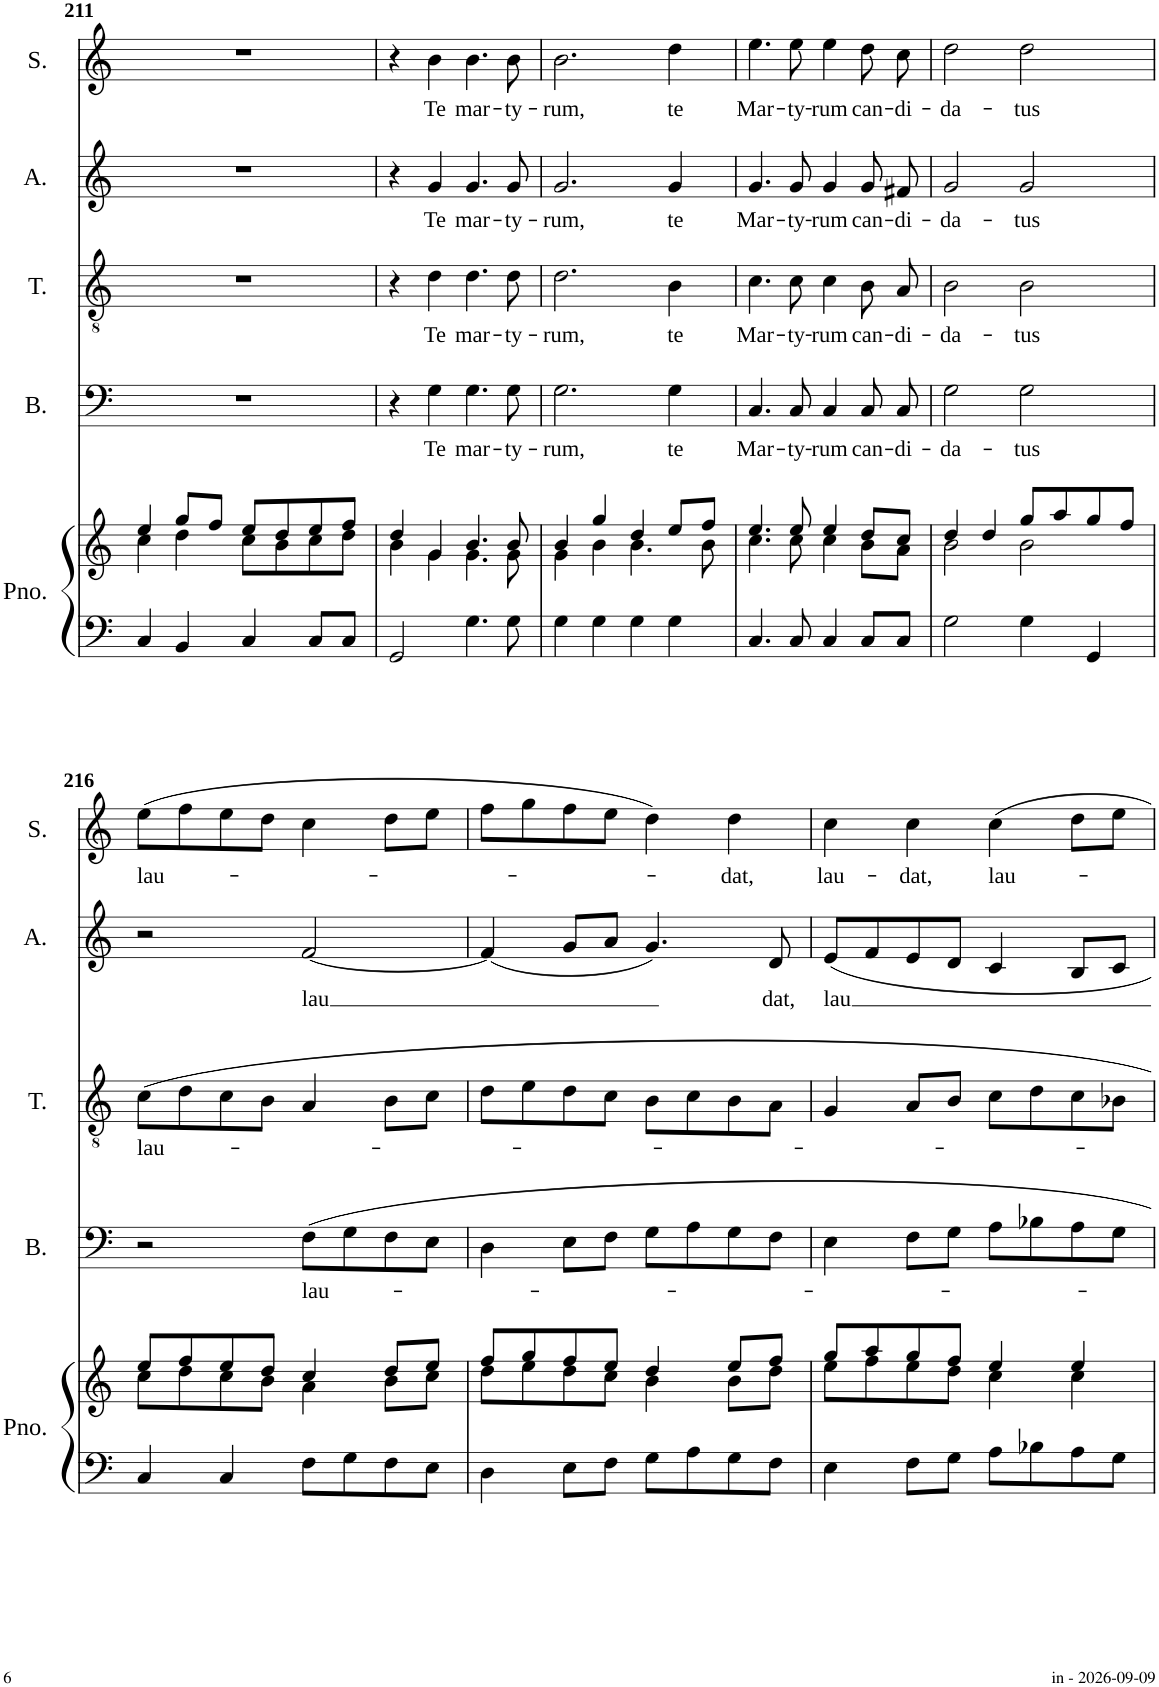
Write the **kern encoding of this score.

**kern	**kern	**kern	**text	**kern	**text	**kern	**text	**kern	**text
*part5	*part5	*part4	*part4	*part3	*part3	*part2	*part2	*part1	*part1
*staff6	*staff5	*staff4	*staff4	*staff3	*staff3	*staff2	*staff2	*staff1	*staff1
*I"Piano	*	*I"Bass	*	*I"Tenor	*	*I"Alto	*	*I"Soprano	*
*I'Pno.	*	*I'B.	*	*I'T.	*	*I'A.	*	*I'S.	*
!!LO:PB:g=z
*clefF4	*clefG2	*clefF4	*	*clefGv2	*	*clefG2	*	*clefG2	*
*k[]	*k[]	*k[]	*	*k[]	*	*k[]	*	*k[]	*
*M2/2	*M2/2	*M2/2	*	*M2/2	*	*M2/2	*	*M2/2	*
=211	=211	=211	=211	=211	=211	=211	=211	=211	=211
*	*^	*	*	*	*	*	*	*	*
4C/	4ee/	4cc\	1r	.	1r	.	1r	.	1r	.
4BB/	8gg/L	4dd\	.	.	.	.	.	.	.	.
.	8ff/J	.	.	.	.	.	.	.	.	.
4C/	8ee/L	8cc\L	.	.	.	.	.	.	.	.
.	8dd/	8b\	.	.	.	.	.	.	.	.
8C/L	8ee/	8cc\	.	.	.	.	.	.	.	.
8C/J	8ff/J	8dd\J	.	.	.	.	.	.	.	.
=212	=212	=212	=212	=212	=212	=212	=212	=212	=212	=212
2GG/	4dd/	4b\	4r	.	4r	.	4r	.	4r	.
!	!	!	!	!LO:LY:b	!	!LO:LY:b	!	!LO:LY:b	!	!LO:LY:b
.	4g/	4g\	4G\	Te	4d\	Te	4g/	Te	4b\	Te
!	!	!	!	!LO:LY:b	!	!LO:LY:b	!	!LO:LY:b	!	!LO:LY:b
4.G\	4.b/	4.g\	4.G\	mar-	4.d\	mar-	4.g/	mar-	4.b\	mar-
!	!	!	!	!LO:LY:b	!	!LO:LY:b	!	!LO:LY:b	!	!LO:LY:b
8G\	8b/	8g\	8G\	-ty-	8d\	-ty-	8g/	-ty-	8b\	-ty-
=213	=213	=213	=213	=213	=213	=213	=213	=213	=213	=213
!	!	!	!	!LO:LY:b	!	!LO:LY:b	!	!LO:LY:b	!	!LO:LY:b
4G\	4b/	4g\	2.G\	-rum,	2.d\	-rum,	2.g/	-rum,	2.b\	-rum,
4G\	4gg/	4b\	.	.	.	.	.	.	.	.
4G\	4dd/	4.b\	.	.	.	.	.	.	.	.
!	!	!	!	!LO:LY:b	!	!LO:LY:b	!	!LO:LY:b	!	!LO:LY:b
4G\	8ee/L	.	4G\	te	4B\	te	4g/	te	4dd\	te
.	8ff/J	8b\	.	.	.	.	.	.	.	.
=214	=214	=214	=214	=214	=214	=214	=214	=214	=214	=214
!	!	!	!	!LO:LY:b	!	!LO:LY:b	!	!LO:LY:b	!	!LO:LY:b
4.C/	4.ee/	4.cc\	4.C/	Mar-	4.c\	Mar-	4.g/	Mar-	4.ee\	Mar-
!	!	!	!	!LO:LY:b	!	!LO:LY:b	!	!LO:LY:b	!	!LO:LY:b
8C/	8ee/	8cc\	8C/	-ty-	8c\	-ty-	8g/	-ty-	8ee\	-ty-
!	!	!	!	!LO:LY:b	!	!LO:LY:b	!	!LO:LY:b	!	!LO:LY:b
4C/	4ee/	4cc\	4C/	-rum	4c\	-rum	4g/	-rum	4ee\	-rum
!	!	!	!	!LO:LY:b	!	!LO:LY:b	!	!LO:LY:b	!	!LO:LY:b
8C/L	8dd/L	8b\L	8C/	can-	8B\	can-	8g/	can-	8dd\	can-
!	!	!	!	!LO:LY:b	!	!LO:LY:b	!	!LO:LY:b	!	!LO:LY:b
8C/J	8cc/J	8a\J	8C/	-di-	8A/	-di-	8f#X/	-di-	8cc\	-di-
=215	=215	=215	=215	=215	=215	=215	=215	=215	=215	=215
!	!	!	!	!LO:LY:b	!	!LO:LY:b	!	!LO:LY:b	!	!LO:LY:b
2G\	4dd/	2b\	2G\	-da-	2B\	-da-	2g/	-da-	2dd\	-da-
.	4dd/	.	.	.	.	.	.	.	.	.
!	!	!	!	!LO:LY:b	!	!LO:LY:b	!	!LO:LY:b	!	!LO:LY:b
4G\	8gg/L	2b\	2G\	-tus	2B\	-tus	2g/	-tus	2dd\	-tus
.	8aa/	.	.	.	.	.	.	.	.	.
4GG/	8gg/	.	.	.	.	.	.	.	.	.
.	8ff/J	.	.	.	.	.	.	.	.	.
!!LO:LB:g=z
=216	=216	=216	=216	=216	=216	=216	=216	=216	=216	=216
!	!	!	!	!	!	!LO:LY:b	!	!	!	!LO:LY:b
4C/	8ee/L	8cc\L	2r	.	8c\L	lau-	2r	.	(8ee\L	lau-
.	8ff/	8dd\	.	.	8d\	.	.	.	8ff\	.
4C/	8ee/	8cc\	.	.	8c\	.	.	.	8ee\	.
.	8dd/J	8b\J	.	.	8B\J	.	.	.	8dd\J	.
!	!	!	!	!LO:LY:b	!	!	!	!LO:LY:b	!	!
8F\L	4cc/	4a\	8F\L	lau-	4A/	.	[2f/	lau	4cc\	.
8G\	.	.	8G\	.	.	.	.	.	.	.
8F\	8dd/L	8b\L	8F\	.	8B\L	.	.	.	8dd\L	.
8E\J	8ee/J	8cc\J	8E\J	.	8c\J	.	.	.	8ee\J	.
=217	=217	=217	=217	=217	=217	=217	=217	=217	=217	=217
4D\	8ff/L	8dd\L	4D\	.	8d\L	.	(4f/]	.	8ff\L	.
.	8gg/	8ee\	.	.	8e\	.	.	.	8gg\	.
8E\L	8ff/	8dd\	8E\L	.	8d\	.	8g/L	.	8ff\	.
8F\J	8ee/J	8cc\J	8F\J	.	8c\J	.	8a/J	.	8ee\J	.
8G\L	4dd/	4b\	8G\L	.	8B\L	.	4.g/)	.	4dd\)	.
8A\	.	.	8A\	.	8c\	.	.	.	.	.
!	!	!	!	!	!	!	!	!	!	!LO:LY:b
8G\	8ee/L	8b\L	8G\	.	8B\	.	.	.	4dd\	-dat,
!	!	!	!	!	!	!	!	!LO:LY:b	!	!
8F\J	8ff/J	8dd\J	8F\J	.	8A\J	.	8d/	dat,	.	.
=218	=218	=218	=218	=218	=218	=218	=218	=218	=218	=218
!	!	!	!	!	!	!	!	!LO:LY:b	!	!LO:LY:b
4E\	8gg/L	8ee\L	4E\	.	4G/	.	8e/L	lau	4cc\	lau-
.	8aa/	8ff\	.	.	.	.	8f/	.	.	.
!	!	!	!	!	!	!	!	!	!	!LO:LY:b
8F\L	8gg/	8ee\	8F\L	.	8A/L	.	8e/	.	4cc\	-dat,
8G\J	8ff/J	8dd\J	8G\J	.	8B/J	.	8d/J	.	.	.
!	!	!	!	!	!	!	!	!	!	!LO:LY:b
8A\L	4ee/	4cc\	8A\L	.	8c\L	.	4c/	.	4cc\	lau-
8B-X\	.	.	8B-X\	.	8d\	.	.	.	.	.
8A\	4ee/	4cc\	8A\	.	8c\	.	8B/L	.	8dd\L	.
8G\J	.	.	8G\J	.	8B-X\J	.	8c/J	.	8ee\J	.
*	*v	*v	*	*	*	*	*	*	*	*
=	=	=	=	=	=	=	=	=	=
*-	*-	*-	*-	*-	*-	*-	*-	*-	*-
